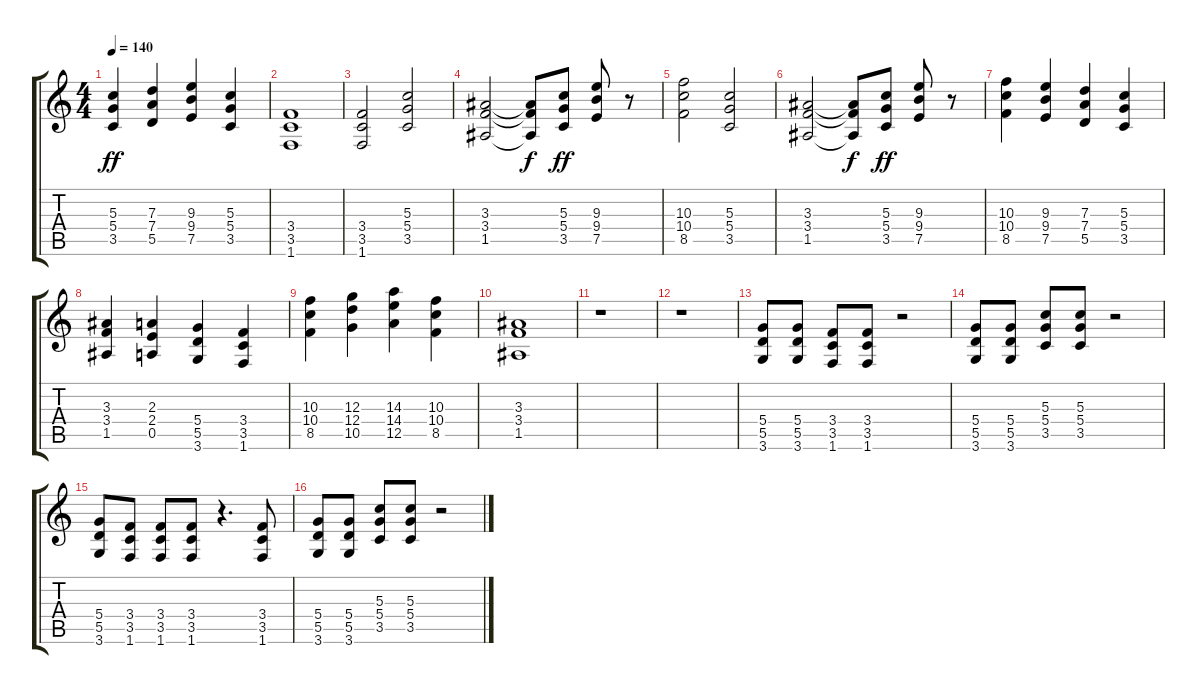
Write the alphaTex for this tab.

\track "" {instrument distortionguitar}
\staff {score tabs}
\tuning (E4 B3 G3 D3 A2 E2) {hide}
\ts (4 4)
\tempo 140
\clef g2
\ks c
(5.3 5.4 3.5).4{dy ff} (7.3 7.4 5.5).4 (9.3 9.4 7.5).4 (5.3 5.4 3.5).4 |
(3.4 3.5 1.6).1 |
(3.4 3.5 1.6).2 (5.3 5.4 3.5).2 |
(3.3 3.4 1.5).2 (3.3{t} 3.4{t} 1.5{t}).8{dy f} (5.3 5.4 3.5).8{dy ff} (9.3 9.4 7.5).8 r.8 |
(10.3 10.4 8.5).2 (5.3 5.4 3.5).2 |
(3.3 3.4 1.5).2 (3.3{t} 3.4{t} 1.5{t}).8{dy f} (5.3 5.4 3.5).8{dy ff} (9.3 9.4 7.5).8 r.8 |
(10.3 10.4 8.5).4 (9.3 9.4 7.5).4 (7.3 7.4 5.5).4 (5.3 5.4 3.5).4 |
(3.3 3.4 1.5).4 (2.3 2.4 0.5).4 (5.4 5.5 3.6).4 (3.4 3.5 1.6).4 |
(10.3 10.4 8.5).4 (12.3 12.4 10.5).4 (14.3 14.4 12.5).4 (10.3 10.4 8.5).4 |
(3.3 3.4 1.5).1 |
r.1 |
r.1 |
(5.4 5.5 3.6).8 (5.4 5.5 3.6).8 (3.4 3.5 1.6).8 (3.4 3.5 1.6).8 r.2 |
(5.4 5.5 3.6).8 (5.4 5.5 3.6).8 (5.3 5.4 3.5).8 (5.3 5.4 3.5).8 r.2 |
(5.4 5.5 3.6).8 (3.4 3.5 1.6).8 (3.4 3.5 1.6).8 (3.4 3.5 1.6).8 r.4{d} (3.4 3.5 1.6).8 |
(5.4 5.5 3.6).8 (5.4 5.5 3.6).8 (5.3 5.4 3.5).8 (5.3 5.4 3.5).8 r.2
